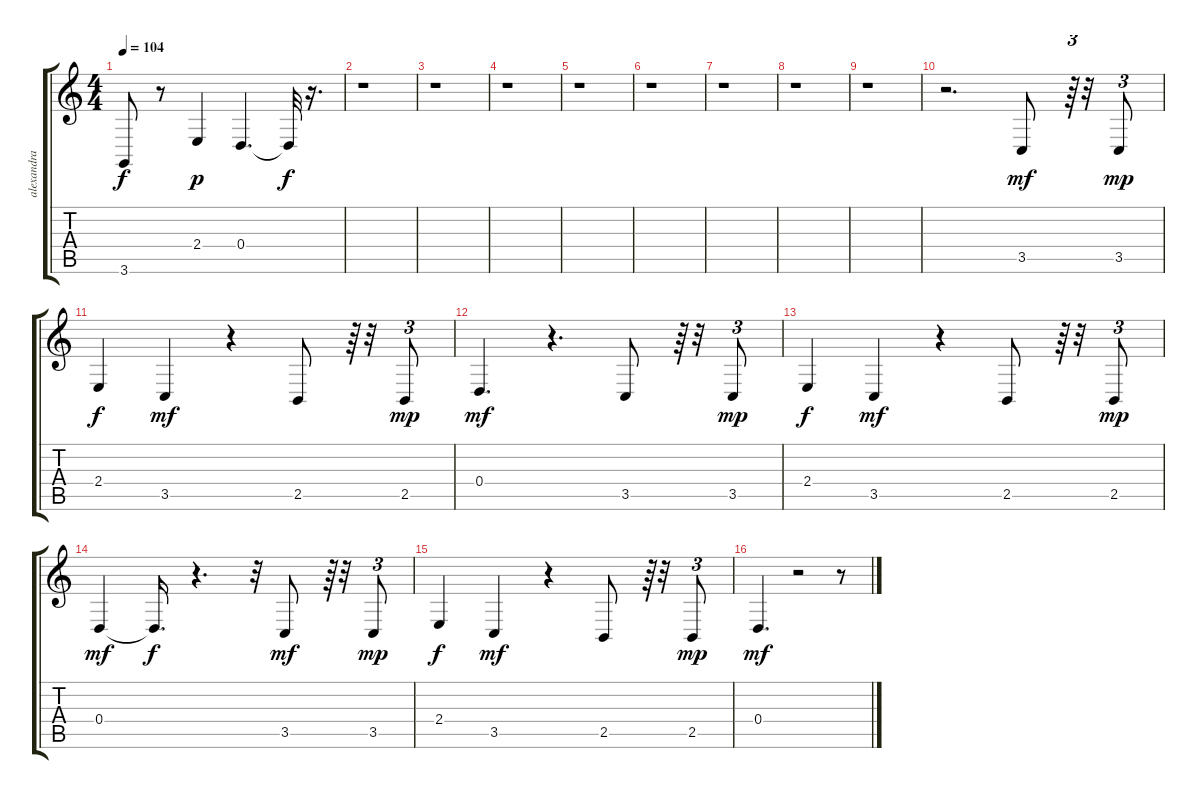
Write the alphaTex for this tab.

\track ("alexandra didyk" "alexandra ") {instrument cello}
\staff {score tabs}
\tuning (E4 B3 G3 D3 A2 E2) {hide}
\ts (4 4)
\tempo 104
\clef g2
\ks c
3.6{t}.8{dy f} r.8 2.4.4{dy p} 0.4.4{d} 0.4{t}.32{dy f} r.16{d} |
r.1 |
r.1 |
r.1 |
r.1 |
r.1 |
r.1 |
r.1 |
r.1 |
r.2{d} 3.5.8{dy mf} r.64{tu (3 2)} r.32 3.5.8{tu (3 2) dy mp} |
2.4.4{dy f} 3.5.4{dy mf} r.4 2.5.8 r.64{tu (3 2)} r.32 2.5.8{tu (3 2) dy mp} |
0.4.4{d dy mf} r.4{d} 3.5.8 r.64{tu (3 2)} r.32 3.5.8{tu (3 2) dy mp} |
2.4.4{dy f} 3.5.4{dy mf} r.4 2.5.8 r.64{tu (3 2)} r.32 2.5.8{tu (3 2) dy mp} |
0.4.4{dy mf} 0.4{t}.16{d dy f} r.4{d} r.32 3.5.8{dy mf} r.64{tu (3 2)} r.32 3.5.8{tu (3 2) dy mp} |
2.4.4{dy f} 3.5.4{dy mf} r.4 2.5.8 r.64{tu (3 2)} r.32 2.5.8{tu (3 2) dy mp} |
0.4.4{d dy mf} r.2 r.8
